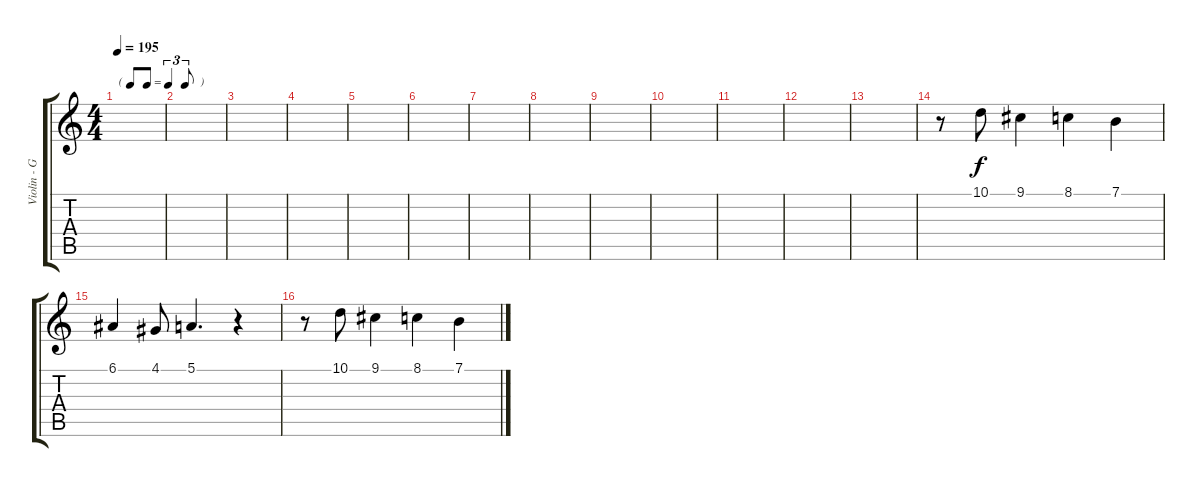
\track ("Violin - Grapelli" "Violin - G") {instrument violin}
\staff {score tabs}
\tuning (E4 B3 G3 D3 A2 E2) {hide}
\ts (4 4)
\tf triplet8th
\tempo 195
\clef g2
\ks c
|
|
|
|
|
|
|
|
|
|
|
|
|
r.8 10.1.8 9.1.4 8.1.4 7.1.4 |
6.1.4 4.1.8 5.1.4{d} r.4 |
r.8 10.1.8 9.1.4 8.1.4 7.1.4
